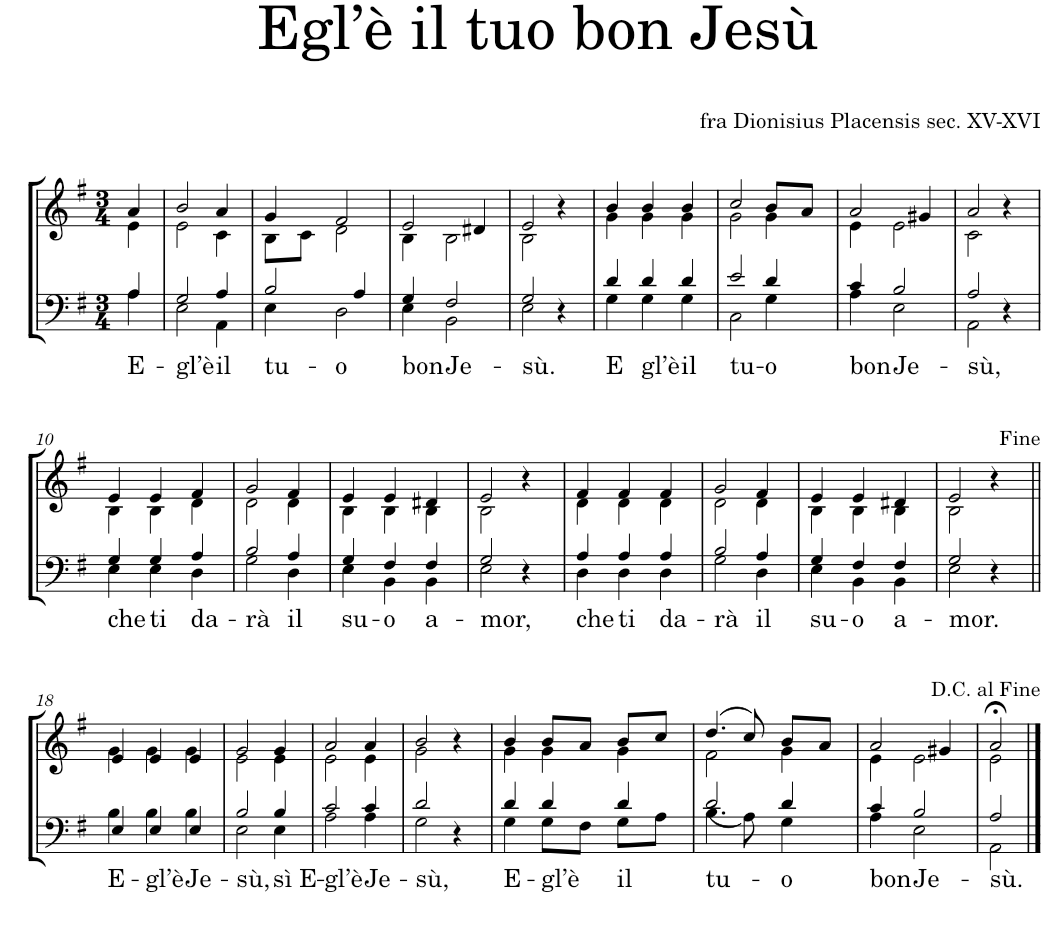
**kern	**text	**kern
*part2	*part2	*part1
*staff2	*staff2	*staff1
*I"Uomini	*	*I"Donne
*clefF4	*	*clefG2
*k[f#]	*	*k[f#]
*G:	*	*G:
*M3/4	*	*M3/4
=1	=1	=1
*^	*	*
!	!	!LO:LY:b	!
*	*	*	*^
4A/	4A\	E-	4a/	4e\
=2	=2	=2	=2	=2
!	!	!LO:LY:b	!	!
2G/	2E\	-gl’è	2b/	2e\
!	!	!LO:LY:b	!	!
4A/	4AA\	il	4a/	4c\
=3	=3	=3	=3	=3
!	!	!LO:LY:b	!	!
2B/	4E\	tu-	4g/	8B\L
.	.	.	.	8c\J
!	!	!LO:LY:b	!	!
.	2D\	-o	2f#/	2d\
4A/	.	.	.	.
=4	=4	=4	=4	=4
!	!	!LO:LY:b	!	!
4G/	4E\	bon	2e/	4B\
!	!	!LO:LY:b	!	!
2F#/	2BB\	Je-	.	2B\
.	.	.	4d#X/	.
=5	=5	=5	=5	=5
!	!	!LO:LY:b	!	!
2G/	2E\	-sù.	2e/	2B\
4r	4ryy	.	4r	4ryy
=6	=6	=6	=6	=6
!	!	!LO:LY:b	!	!
4d/	4G\	E	4b/	4g\
!	!	!LO:LY:b	!	!
4d/	4G\	gl’è	4b/	4g\
!	!	!LO:LY:b	!	!
4d/	4G\	il	4b/	4g\
=7	=7	=7	=7	=7
!	!	!LO:LY:b	!	!
2e/	2C\	tu-	2cc/	2g\
!	!	!LO:LY:b	!	!
4d/	4G\	-o	8b/L	4g\
.	.	.	8a/J	.
=8	=8	=8	=8	=8
!	!	!LO:LY:b	!	!
4c/	4A\	bon	2a/	4e\
!	!	!LO:LY:b	!	!
2B/	2E\	Je-	.	2e\
.	.	.	4g#X/	.
=9	=9	=9	=9	=9
!	!	!LO:LY:b	!	!
2A/	2AA\	-sù,	2a/	2c\
4r	4ryy	.	4r	4ryy
!!LO:LB:g=z	!!
=10	=10	=10	=10	=10
!	!	!LO:LY:b	!	!
4G/	4E\	che	4e/	4B\
!	!	!LO:LY:b	!	!
4G/	4E\	ti	4e/	4B\
!	!	!LO:LY:b	!	!
4A/	4D\	da-	4f#/	4d\
=11	=11	=11	=11	=11
!	!	!LO:LY:b	!	!
2B/	2G\	-rà	2g/	2d\
!	!	!LO:LY:b	!	!
4A/	4D\	il	4f#/	4d\
=12	=12	=12	=12	=12
!	!	!LO:LY:b	!	!
4G/	4E\	su-	4e/	4B\
!	!	!LO:LY:b	!	!
4F#/	4BB\	-o	4e/	4B\
!	!	!LO:LY:b	!	!
4F#/	4BB\	a-	4d#X/	4B\
=13	=13	=13	=13	=13
!	!	!LO:LY:b	!	!
2G/	2E\	-mor,	2e/	2B\
4r	4ryy	.	4r	4ryy
=14	=14	=14	=14	=14
!	!	!LO:LY:b	!	!
4A/	4D\	che	4f#/	4d\
!	!	!LO:LY:b	!	!
4A/	4D\	ti	4f#/	4d\
!	!	!LO:LY:b	!	!
4A/	4D\	da-	4f#/	4d\
=15	=15	=15	=15	=15
!	!	!LO:LY:b	!	!
2B/	2G\	-rà	2g/	2d\
!	!	!LO:LY:b	!	!
4A/	4D\	il	4f#/	4d\
=16	=16	=16	=16	=16
!	!	!LO:LY:b	!	!
4G/	4E\	su-	4e/	4B\
!	!	!LO:LY:b	!	!
4F#/	4BB\	-o	4e/	4B\
!	!	!LO:LY:b	!	!
4F#/	4BB\	a-	4d#X/	4B\
=17	=17	=17	=17	=17
!	!	!LO:LY:b	!	!
2G/	2E\	-mor.	2e/	2B\
4r	4ryy	.	4r	4ryy
!!LO:LB:g=z	!!
=18||	=18||	=18||	=18||	=18||
!	!	!LO:LY:b	!	!
4E/	4B\	E-	4e/	4g\
!	!	!LO:LY:b	!	!
4E/	4B\	-gl’è	4e/	4g\
!	!	!LO:LY:b	!	!
4E/	4B\	Je-	4e/	4g\
=19	=19	=19	=19	=19
!	!	!LO:LY:b	!	!
2B/	2E\	-sù,	2g/	2e\
!	!	!LO:LY:b	!	!
4B/	4E\	sì E-	4g/	4e\
=20	=20	=20	=20	=20
!	!	!LO:LY:b	!	!
2c/	2A\	-gl’è	2a/	2e\
!	!	!LO:LY:b	!	!
4c/	4A\	Je-	4a/	4e\
=21	=21	=21	=21	=21
!	!	!LO:LY:b	!	!
2d/	2G\	-sù,	2b/	2g\
4r	4ryy	.	4r	4ryy
=22	=22	=22	=22	=22
!	!	!LO:LY:b	!	!
4d/	4G\	E-	4b/	4g\
!	!	!LO:LY:b	!	!
4d/	8G\L	-gl’è	8b/L	4g\
.	8F#\J	.	8a/J	.
!	!	!LO:LY:b	!	!
4d/	8G\L	il	8b/L	4g\
.	8A\J	.	8cc/J	.
=23	=23	=23	=23	=23
!	!	!LO:LY:b	!	!
2d/	(4.B\	tu-	(4.dd/	2f#\
.	8A\)	.	8cc/)	.
!	!	!LO:LY:b	!	!
4d/	4G\	-o	8b/L	4g\
.	.	.	8a/J	.
=24	=24	=24	=24	=24
!	!	!LO:LY:b	!	!
4c/	4A\	bon	2a/	4e\
!	!	!LO:LY:b	!	!
2B/	2E\	Je-	.	2e\
.	.	.	4g#X/	.
=25	=25	=25	=25	=25
!	!	!LO:LY:b	!	!
2A/	2AA\	-sù.	2a;</	2e\
*v	*v	*	*	*
*	*	*v	*v
==	==	==
*-	*-	*-
